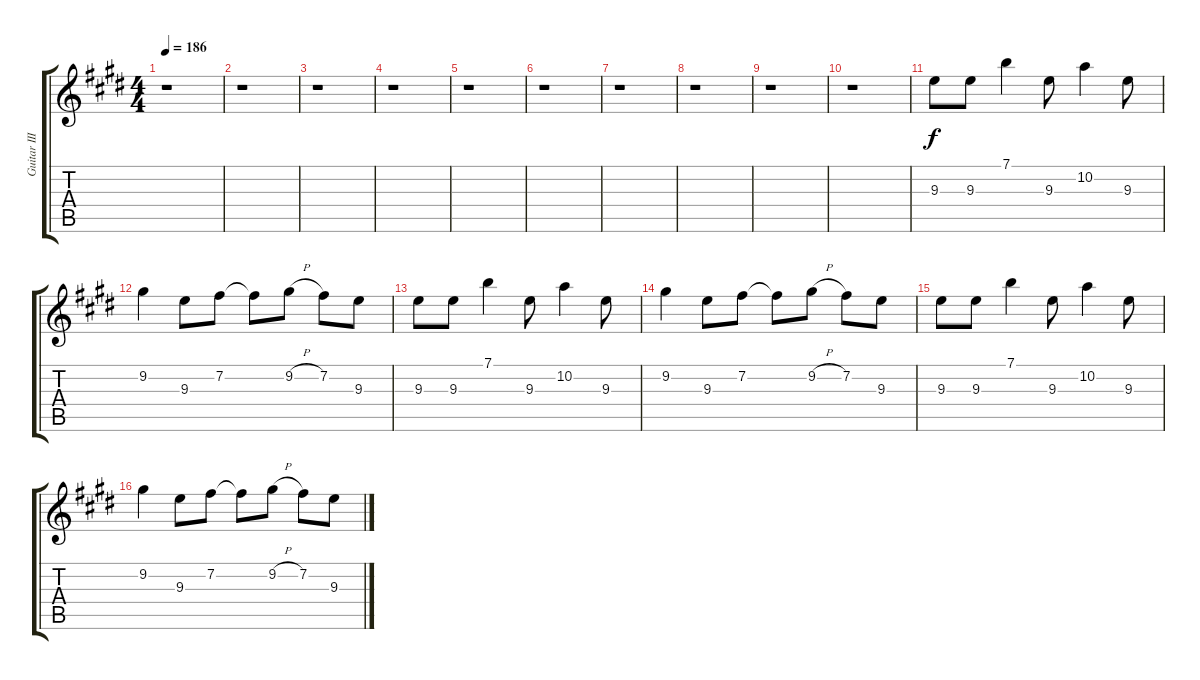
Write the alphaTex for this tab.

\track ("Guitar Ⅲ" "Guitar Ⅲ") {instrument overdrivenguitar}
\staff {score tabs}
\tuning (E4 B3 G3 D3 A2 E2) {hide}
\ts (4 4)
\tempo 186
\clef g2
\ks e
r.1{dy f} |
r.1 |
r.1 |
r.1 |
r.1 |
r.1 |
r.1 |
r.1 |
r.1 |
r.1 |
9.3.8 9.3.8 7.1.4 9.3.8 10.2.4 9.3.8 |
9.2.4 9.3.8 7.2.8 7.2{t}.8 9.2{h}.8 7.2.8 9.3.8 |
9.3.8 9.3.8 7.1.4 9.3.8 10.2.4 9.3.8 |
9.2.4 9.3.8 7.2.8 7.2{t}.8 9.2{h}.8 7.2.8 9.3.8 |
9.3.8 9.3.8 7.1.4 9.3.8 10.2.4 9.3.8 |
9.2.4 9.3.8 7.2.8 7.2{t}.8 9.2{h}.8 7.2.8 9.3.8
